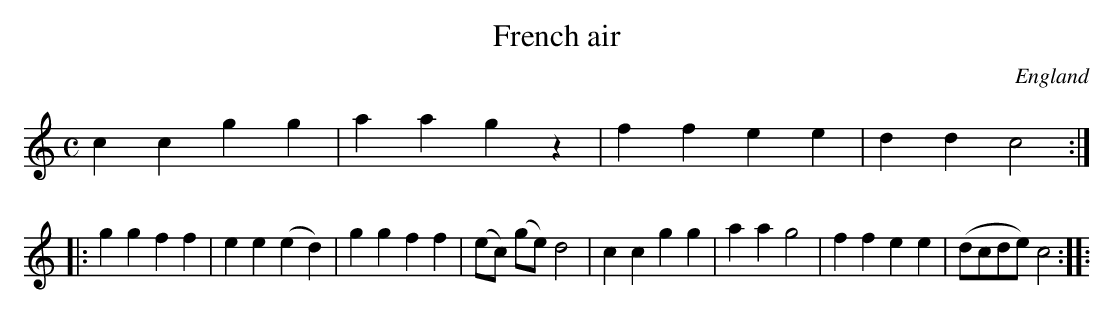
X:1
T:French air
L:1/8
M:C
O:England
K:C
c2c2 g2g2 | a2a2 g2z2 | f2f2 e2e2 | d2d2 c4 ::
g2g2 f2f2 | e2e2 (e2d2) | g2g2 f2f2 | (ec) (ge) d4 |\
c2c2 g2g2 | a2a2 g4 | f2f2 e2e2 | (dcde) c4 ::
